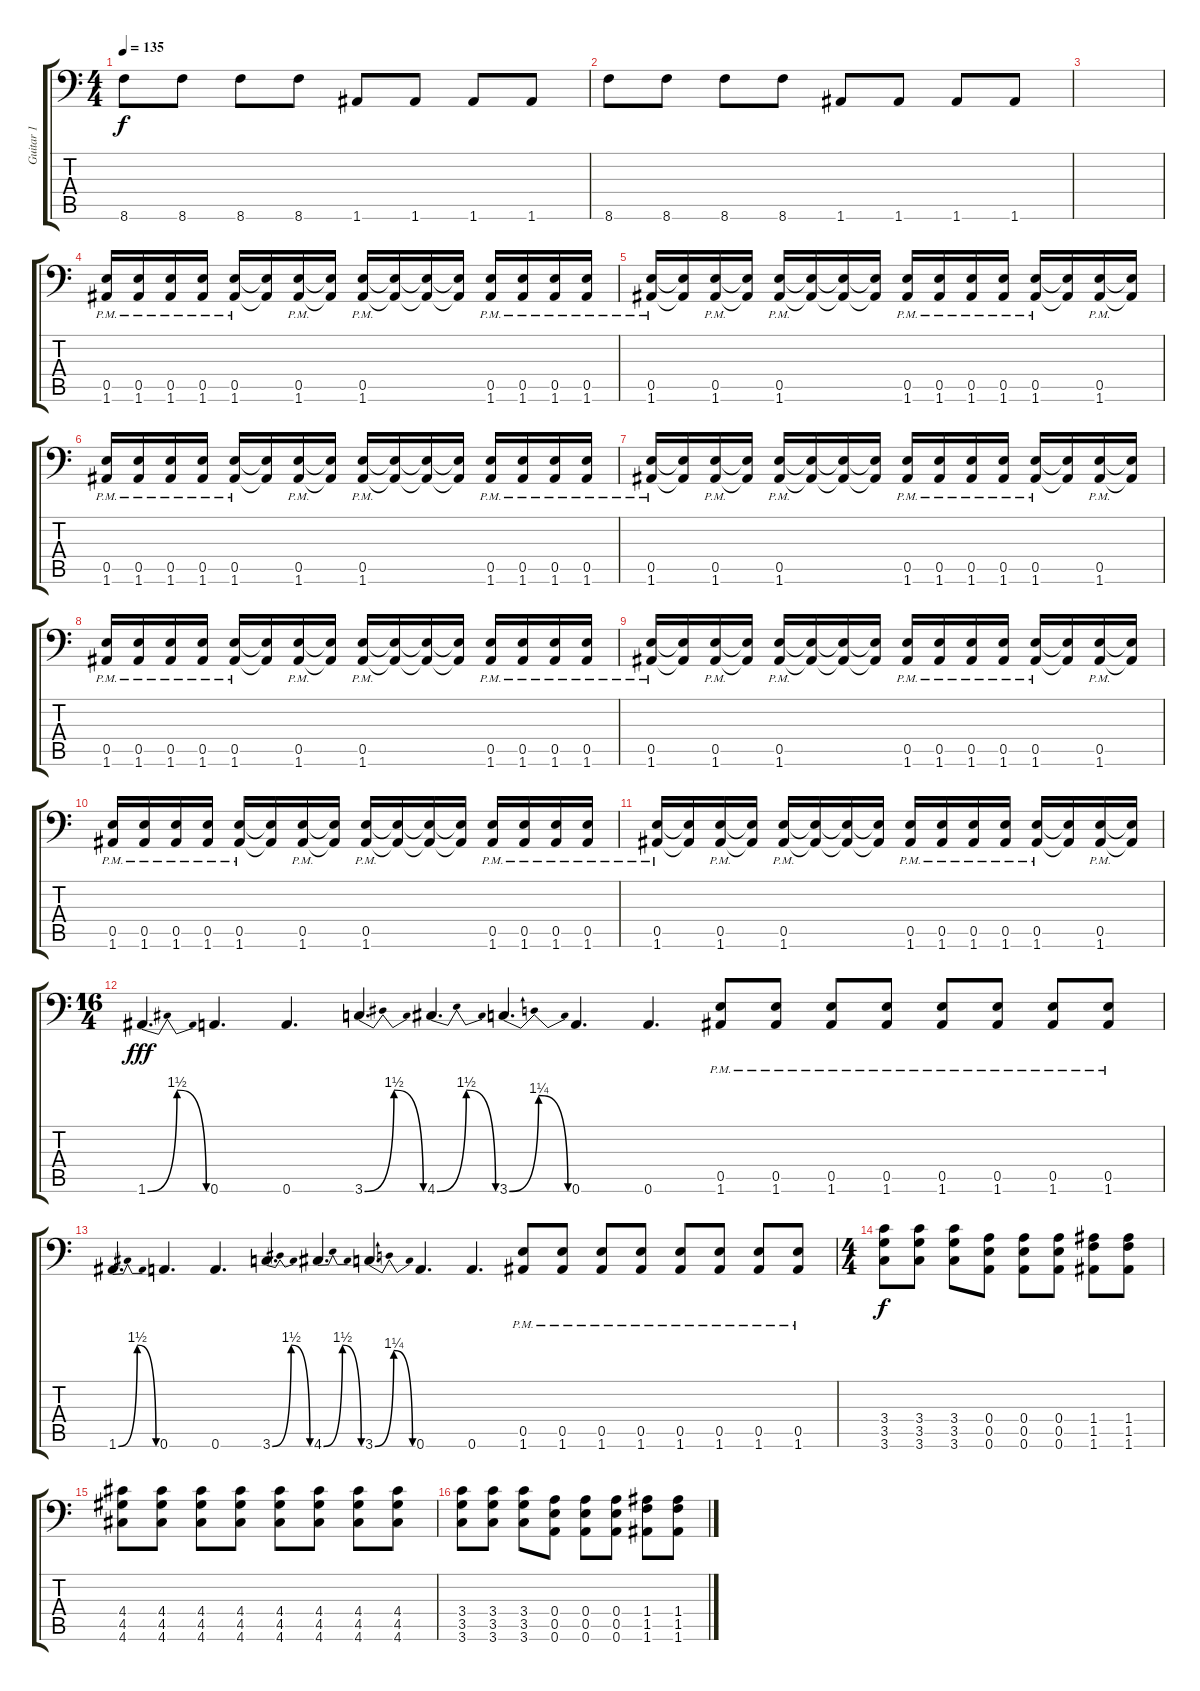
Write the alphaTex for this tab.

\track ("Guitar 1" "Guitar 1") {instrument distortionguitar}
\staff {score tabs}
\tuning (B3 Gb3 D3 A2 E2 A1) {hide}
\ts (4 4)
\tempo 135
\clef f4
\ks c
8.6.8{dy f} 8.6.8 8.6.8 8.6.8 1.6.8 1.6.8 1.6.8 1.6.8 |
8.6.8 8.6.8 8.6.8 8.6.8 1.6.8 1.6.8 1.6.8 1.6.8 |
|
(0.5{pm} 1.6{pm}).16 (0.5{pm} 1.6{pm}).16 (0.5{pm} 1.6{pm}).16 (0.5{pm} 1.6{pm}).16 (0.5{pm} 1.6{pm}).16 (0.5{t} 1.6{t}).16 (0.5{pm} 1.6{pm}).16 (0.5{t} 1.6{t}).16 (0.5{pm} 1.6{pm}).16 (0.5{t} 1.6{t}).16 (0.5{t} 1.6{t}).16 (0.5{t} 1.6{t}).16 (0.5{pm} 1.6{pm}).16 (0.5{pm} 1.6{pm}).16 (0.5{pm} 1.6{pm}).16 (0.5{pm} 1.6{pm}).16 |
(0.5{pm} 1.6{pm}).16 (0.5{t} 1.6{t}).16 (0.5{pm} 1.6{pm}).16 (0.5{t} 1.6{t}).16 (0.5{pm} 1.6{pm}).16 (0.5{t} 1.6{t}).16 (0.5{t} 1.6{t}).16 (0.5{t} 1.6{t}).16 (0.5{pm} 1.6{pm}).16 (0.5{pm} 1.6{pm}).16 (0.5{pm} 1.6{pm}).16 (0.5{pm} 1.6{pm}).16 (0.5{pm} 1.6{pm}).16 (0.5{t} 1.6{t}).16 (0.5{pm} 1.6{pm}).16 (0.5{t} 1.6{t}).16 |
(0.5{pm} 1.6{pm}).16 (0.5{pm} 1.6{pm}).16 (0.5{pm} 1.6{pm}).16 (0.5{pm} 1.6{pm}).16 (0.5{pm} 1.6{pm}).16 (0.5{t} 1.6{t}).16 (0.5{pm} 1.6{pm}).16 (0.5{t} 1.6{t}).16 (0.5{pm} 1.6{pm}).16 (0.5{t} 1.6{t}).16 (0.5{t} 1.6{t}).16 (0.5{t} 1.6{t}).16 (0.5{pm} 1.6{pm}).16 (0.5{pm} 1.6{pm}).16 (0.5{pm} 1.6{pm}).16 (0.5{pm} 1.6{pm}).16 |
(0.5{pm} 1.6{pm}).16 (0.5{t} 1.6{t}).16 (0.5{pm} 1.6{pm}).16 (0.5{t} 1.6{t}).16 (0.5{pm} 1.6{pm}).16 (0.5{t} 1.6{t}).16 (0.5{t} 1.6{t}).16 (0.5{t} 1.6{t}).16 (0.5{pm} 1.6{pm}).16 (0.5{pm} 1.6{pm}).16 (0.5{pm} 1.6{pm}).16 (0.5{pm} 1.6{pm}).16 (0.5{pm} 1.6{pm}).16 (0.5{t} 1.6{t}).16 (0.5{pm} 1.6{pm}).16 (0.5{t} 1.6{t}).16 |
(0.5{pm} 1.6{pm}).16 (0.5{pm} 1.6{pm}).16 (0.5{pm} 1.6{pm}).16 (0.5{pm} 1.6{pm}).16 (0.5{pm} 1.6{pm}).16 (0.5{t} 1.6{t}).16 (0.5{pm} 1.6{pm}).16 (0.5{t} 1.6{t}).16 (0.5{pm} 1.6{pm}).16 (0.5{t} 1.6{t}).16 (0.5{t} 1.6{t}).16 (0.5{t} 1.6{t}).16 (0.5{pm} 1.6{pm}).16 (0.5{pm} 1.6{pm}).16 (0.5{pm} 1.6{pm}).16 (0.5{pm} 1.6{pm}).16 |
(0.5{pm} 1.6{pm}).16 (0.5{t} 1.6{t}).16 (0.5{pm} 1.6{pm}).16 (0.5{t} 1.6{t}).16 (0.5{pm} 1.6{pm}).16 (0.5{t} 1.6{t}).16 (0.5{t} 1.6{t}).16 (0.5{t} 1.6{t}).16 (0.5{pm} 1.6{pm}).16 (0.5{pm} 1.6{pm}).16 (0.5{pm} 1.6{pm}).16 (0.5{pm} 1.6{pm}).16 (0.5{pm} 1.6{pm}).16 (0.5{t} 1.6{t}).16 (0.5{pm} 1.6{pm}).16 (0.5{t} 1.6{t}).16 |
(0.5{pm} 1.6{pm}).16 (0.5{pm} 1.6{pm}).16 (0.5{pm} 1.6{pm}).16 (0.5{pm} 1.6{pm}).16 (0.5{pm} 1.6{pm}).16 (0.5{t} 1.6{t}).16 (0.5{pm} 1.6{pm}).16 (0.5{t} 1.6{t}).16 (0.5{pm} 1.6{pm}).16 (0.5{t} 1.6{t}).16 (0.5{t} 1.6{t}).16 (0.5{t} 1.6{t}).16 (0.5{pm} 1.6{pm}).16 (0.5{pm} 1.6{pm}).16 (0.5{pm} 1.6{pm}).16 (0.5{pm} 1.6{pm}).16 |
(0.5{pm} 1.6{pm}).16 (0.5{t} 1.6{t}).16 (0.5{pm} 1.6{pm}).16 (0.5{t} 1.6{t}).16 (0.5{pm} 1.6{pm}).16 (0.5{t} 1.6{t}).16 (0.5{t} 1.6{t}).16 (0.5{t} 1.6{t}).16 (0.5{pm} 1.6{pm}).16 (0.5{pm} 1.6{pm}).16 (0.5{pm} 1.6{pm}).16 (0.5{pm} 1.6{pm}).16 (0.5{pm} 1.6{pm}).16 (0.5{t} 1.6{t}).16 (0.5{pm} 1.6{pm}).16 (0.5{t} 1.6{t}).16 |
\ts (16 4)
1.6{be (bendrelease 0 0 10 6 10 6 60 0)}.4{d dy fff} 0.6.4{d} 0.6.4{d} 3.6{be (bendrelease 0 0 10 6 10 6 60 0)}.4{d} 4.6{be (bendrelease 0 0 10 6 10 6 60 0)}.4{d} 3.6{be (bendrelease 0 0 10 5 10 5 60 0)}.4{d} 0.6.4{d} 0.6.4{d} (0.5{pm} 1.6{pm}).8 (0.5{pm} 1.6{pm}).8 (0.5{pm} 1.6{pm}).8 (0.5{pm} 1.6{pm}).8 (0.5{pm} 1.6{pm}).8 (0.5{pm} 1.6{pm}).8 (0.5{pm} 1.6{pm}).8 (0.5{pm} 1.6{pm}).8 |
1.6{be (bendrelease 0 0 10 6 10 6 60 0)}.4{d} 0.6.4{d} 0.6.4{d} 3.6{be (bendrelease 0 0 10 6 10 6 60 0)}.4{d} 4.6{be (bendrelease 0 0 10 6 10 6 60 0)}.4{d} 3.6{be (bendrelease 0 0 10 5 10 5 60 0)}.4{d} 0.6.4{d} 0.6.4{d} (0.5{pm} 1.6{pm}).8 (0.5{pm} 1.6{pm}).8 (0.5{pm} 1.6{pm}).8 (0.5{pm} 1.6{pm}).8 (0.5{pm} 1.6{pm}).8 (0.5{pm} 1.6{pm}).8 (0.5{pm} 1.6{pm}).8 (0.5{pm} 1.6{pm}).8 |
\ts (4 4)
(3.4 3.5 3.6).8{dy f} (3.4 3.5 3.6).8 (3.4 3.5 3.6).8 (0.4 0.5 0.6).8 (0.4 0.5 0.6).8 (0.4 0.5 0.6).8 (1.4 1.5 1.6).8 (1.4 1.5 1.6).8 |
(4.4 4.5 4.6).8 (4.4 4.5 4.6).8 (4.4 4.5 4.6).8 (4.4 4.5 4.6).8 (4.4 4.5 4.6).8 (4.4 4.5 4.6).8 (4.4 4.5 4.6).8 (4.4 4.5 4.6).8 |
(3.4 3.5 3.6).8 (3.4 3.5 3.6).8 (3.4 3.5 3.6).8 (0.4 0.5 0.6).8 (0.4 0.5 0.6).8 (0.4 0.5 0.6).8 (1.4 1.5 1.6).8 (1.4 1.5 1.6).8
